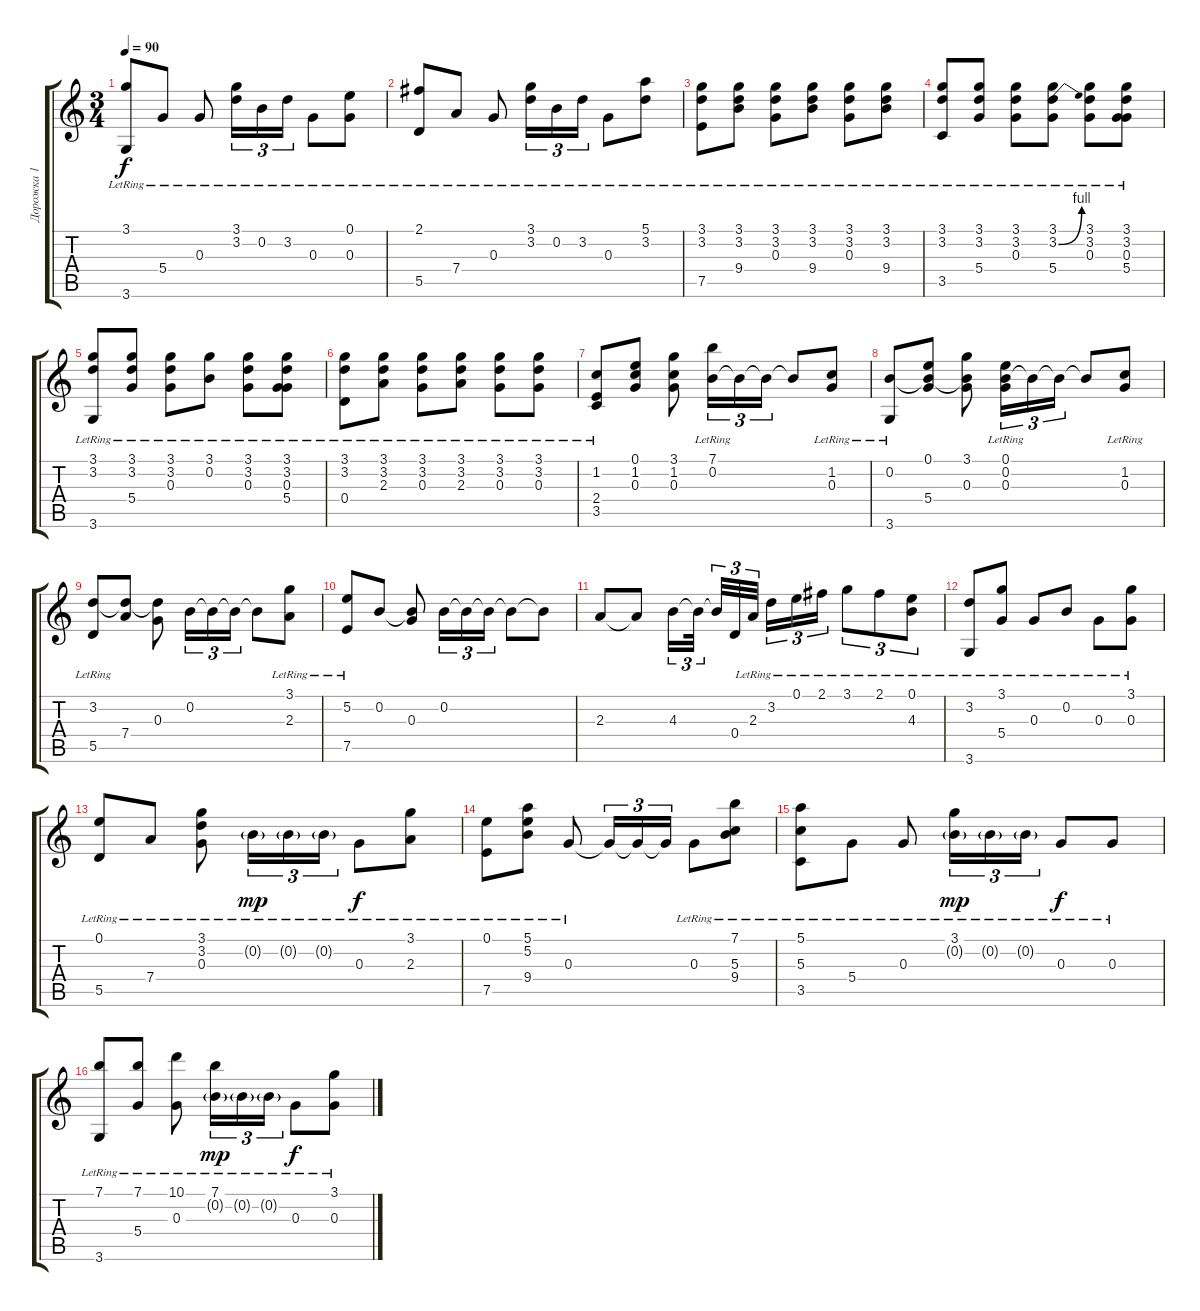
\track ("Дорожка 1" "Дорожка 1") {instrument acousticguitarsteel}
\staff {score tabs}
\tuning (E4 B3 G3 D3 A2 E2) {hide}
\ts (3 4)
\tempo 90
\clef g2
\ks c
(3.1{lr} 3.6{lr}).8{dy f} 5.4{lr}.8 0.3{lr}.8 (3.1{lr} 3.2{lr}).16{tu (3 2)} 0.2{lr}.16{tu (3 2)} 3.2{lr}.16{tu (3 2)} 0.3{lr}.8 (0.1 0.3{lr}).8 |
(2.1{lr} 5.5{lr}).8 7.4{lr}.8 0.3{lr}.8 (3.1{lr} 3.2{lr}).16{tu (3 2)} 0.2{lr}.16{tu (3 2)} 3.2{lr}.16{tu (3 2)} 0.3{lr}.8 (5.1{lr} 3.2{lr}).8 |
(3.1{lr} 3.2{lr} 7.5{lr}).8 (3.1{lr} 3.2{lr} 9.4{lr}).8 (3.1{lr} 3.2{lr} 0.3{lr}).8 (3.1{lr} 3.2{lr} 9.4{lr}).8 (3.1{lr} 3.2{lr} 0.3{lr}).8 (3.1{lr} 3.2{lr} 9.4{lr}).8 |
(3.1{lr} 3.2{lr} 3.5{lr}).8 (3.1{lr} 3.2{lr} 5.4{lr}).8 (3.1{lr} 3.2{lr} 0.3{lr}).8 (3.1{lr} 3.2{be (bend 0 0 60 4) lr} 5.4{lr}).8 (3.1{lr} 3.2{lr} 0.3{lr}).8 (3.1{lr} 3.2{lr} 0.3{lr} 5.4{lr}).8 |
(3.1{lr} 3.2{lr} 3.6{lr}).8 (3.1{lr} 3.2{lr} 5.4).8 (3.1{lr} 3.2{lr} 0.3{lr}).8 (3.1{lr} 0.2{lr}).8 (3.1{lr} 3.2{lr} 0.3{lr}).8 (3.1{lr} 3.2{lr} 0.3{lr} 5.4).8 |
(3.1{lr} 3.2{lr} 0.4{lr}).8 (3.1{lr} 3.2{lr} 2.3{lr}).8 (3.1{lr} 3.2{lr} 0.3{lr}).8 (3.1{lr} 3.2{lr} 2.3{lr}).8 (3.1{lr} 3.2{lr} 0.3{lr}).8 (3.1{lr} 3.2{lr} 0.3{lr}).8 |
(1.2{lr} 2.4{lr} 3.5{lr}).8 (0.1 1.2 0.3).8 (3.1 1.2 0.3).8 (7.1{lr} 0.2).16{tu (3 2)} 0.2{t}.16{tu (3 2)} 0.2{t}.16{tu (3 2)} 0.2{t}.8 (1.2{lr} 0.3{lr}).8 |
(0.2 3.6{lr}).8 (0.1 0.2{t} 5.4).8 (3.1 0.2{t} 0.3).8 (0.1{lr} 0.2 0.3{lr}).16{tu (3 2)} 0.2{t}.16{tu (3 2)} 0.2{t}.16{tu (3 2)} 0.2{t}.8 (1.2{lr} 0.3{lr}).8 |
(3.2 5.5{lr}).8 (3.2{t} 7.4).8 (3.2{t} 0.3).8 0.2.16{tu (3 2)} 0.2{t}.16{tu (3 2)} 0.2{t}.16{tu (3 2)} 0.2{t}.8 (3.1{lr} 2.3{lr}).8 |
(5.2 7.5{lr}).8 0.2.8 (0.2{t} 0.3).8 0.2.16{tu (3 2)} 0.2{t}.16{tu (3 2)} 0.2{t}.16{tu (3 2)} 0.2{t}.8 0.2{t}.8 |
2.3.8 2.3{t}.8 4.3.16{tu (3 2)} 4.3{t}.32{tu (3 2) beam splitsecondary} 4.3{t}.32{tu (3 2)} 0.4.32{tu (3 2)} 2.3{lr}.32{tu (3 2) beam splitsecondary} 3.2{lr}.16{tu (3 2)} 0.1{lr}.16{tu (3 2)} 2.1{lr}.16{tu (3 2)} 3.1{lr}.8{tu (3 2)} 2.1{lr}.8{tu (3 2)} (0.1{lr} 4.3{lr}).8{tu (3 2)} |
(3.2{lr} 3.6{lr}).8 (3.1{lr} 5.4{lr}).8 0.3{lr}.8 0.2{lr}.8 0.3{lr}.8 (3.1{lr} 0.3{lr}).8 |
(0.1{lr} 5.5{lr}).8 7.4{lr}.8 (3.1{lr} 3.2{lr} 0.3{lr}).8 0.2{g lr}.16{tu (3 2) dy mp} 0.2{g lr}.16{tu (3 2)} 0.2{g lr}.16{tu (3 2)} 0.3{lr}.8{dy f} (3.1{lr} 2.3{lr}).8 |
(0.1{lr} 7.5{lr}).8 (5.1{lr} 5.2{lr} 9.4{lr}).8 0.3{lr}.8 0.3{t}.16{tu (3 2)} 0.3{t}.16{tu (3 2)} 0.3{t}.16{tu (3 2)} 0.3{lr}.8 (7.1{lr} 5.3{lr} 9.4{lr}).8 |
(5.1{lr} 5.3{lr} 3.5{lr}).8 5.4{lr}.8 0.3{lr}.8 (3.1{lr} 0.2{g lr}).16{tu (3 2) dy mp} 0.2{g lr}.16{tu (3 2)} 0.2{g lr}.16{tu (3 2)} 0.3{lr}.8{dy f} 0.3{lr}.8 |
(7.1 3.6{lr}).8 (7.1 5.4{lr}).8 (10.1 0.3{lr}).8 (7.1{lr} 0.2{g lr}).16{tu (3 2) dy mp} 0.2{g lr}.16{tu (3 2)} 0.2{g lr}.16{tu (3 2)} 0.3{lr}.8{dy f} (3.1 0.3{lr}).8
